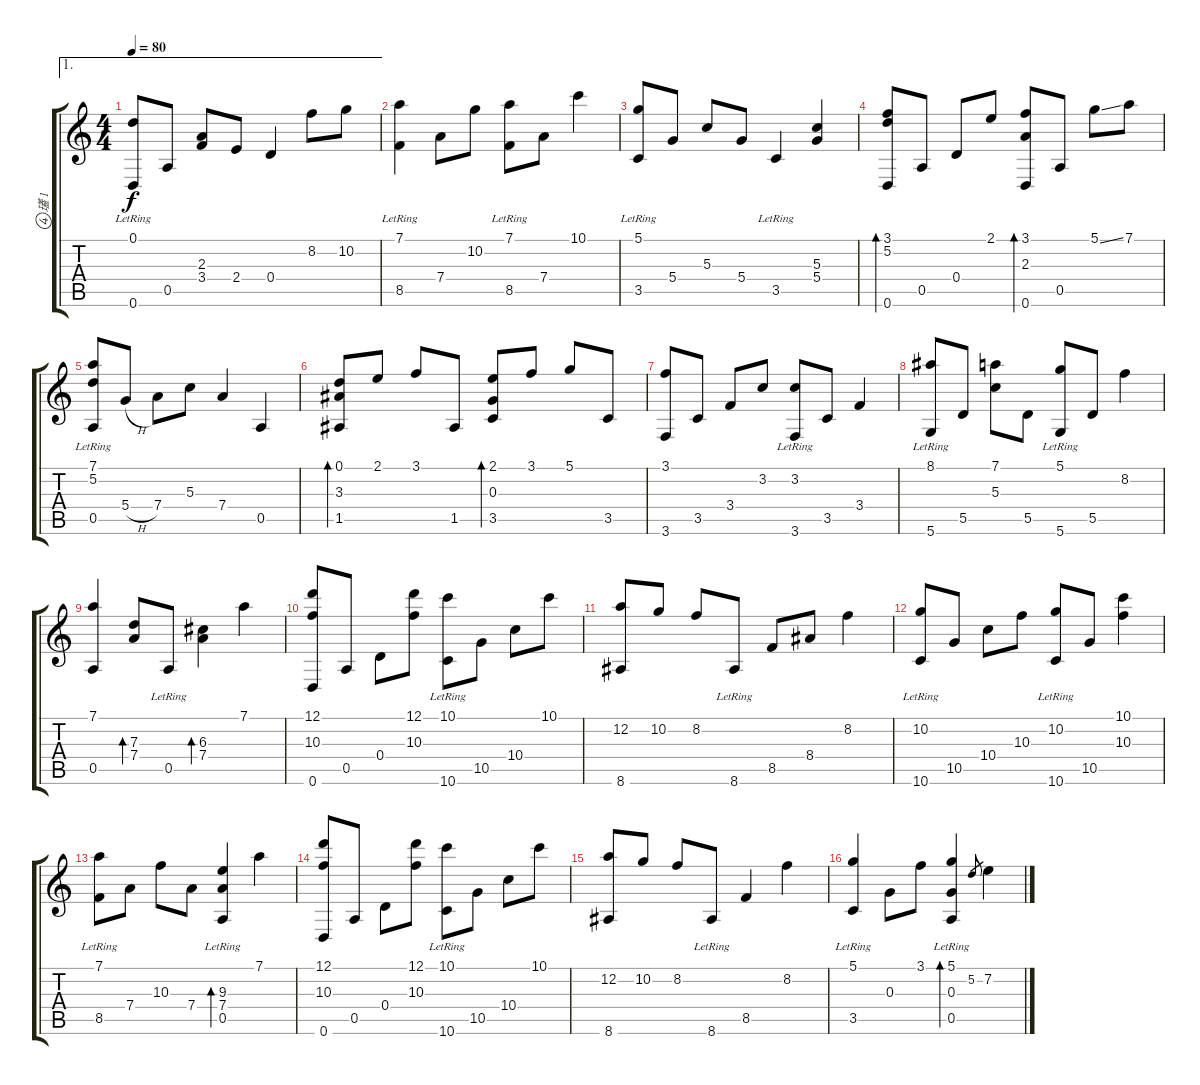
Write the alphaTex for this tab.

\track ("瓂 1" "瓂 1") {instrument acousticguitarnylon}
\staff {score tabs}
\tuning (D4 A3 G3 D3 A2 D2) {hide}
\ae 1
\ts (4 4)
\tempo 80
\clef g2
\ks c
(0.1 0.6{lr}).8{dy f} 0.5.8 (2.3 3.4).8 2.4.8 0.4.4 8.2.8 10.2.8 |
(7.1 8.5{lr}).4 7.4.8 10.2.8 (7.1 8.5{lr}).8 7.4.8 10.1.4 |
(5.1 3.5{lr}).8 5.4.8 5.3.8 5.4.8 3.5{lr}.4 (5.3 5.4).4 |
(3.1 5.2 0.6).8{bd 480} 0.5.8 0.4.8 2.1.8 (3.1 2.3 0.6).8{bd 480} 0.5.8 5.1{ss}.8 7.1.8 |
(7.1 5.2 0.5{lr}).8 5.4{h}.8 7.4.8 5.3.8 7.4.4 0.5.4 |
(0.1 3.3 1.5).8{bd 480} 2.1.8 3.1.8 1.5.8 (2.1 0.3 3.5).8{bd 480} 3.1.8 5.1.8 3.5.8 |
(3.1 3.6).8 3.5.8 3.4.8 3.2.8 (3.2{lr} 3.6).8 3.5.8 3.4.4 |
(8.1 5.6{lr}).8 5.5.8 (7.1 5.3).8 5.5.8 (5.1 5.6{lr}).8 5.5.8 8.2.4 |
(7.1 0.5).4 (7.3 7.4).8{bd 480} 0.5{lr}.8 (6.3 7.4).4{bd 480} 7.1.4 |
(12.1 10.3 0.6).8 0.5.8 0.4.8 (12.1 10.3).8 (10.1 10.6{lr}).8 10.5.8 10.4.8 10.1.8 |
(12.2 8.6).8 10.2.8 8.2.8 8.6{lr}.8 8.5.8 8.4.8 8.2.4 |
(10.2 10.6{lr}).8 10.5.8 10.4.8 10.3.8 (10.2 10.6{lr}).8 10.5.8 (10.1 10.3).4 |
(7.1 8.5{lr}).8 7.4.8 10.3.8 7.4.8 (9.3 7.4 0.5{lr}).4{bd 480} 7.1.4 |
(12.1 10.3 0.6).8 0.5.8 0.4.8 (12.1 10.3).8 (10.1 10.6{lr}).8 10.5.8 10.4.8 10.1.8 |
(12.2 8.6).8 10.2.8 8.2.8 8.6{lr}.8 8.5.4 8.2.4 |
(5.1 3.5{lr}).4 0.3.8 3.1.8 (5.1 0.3 0.5{lr}).4{bd 480} 5.2.8{gr} 7.2.4
